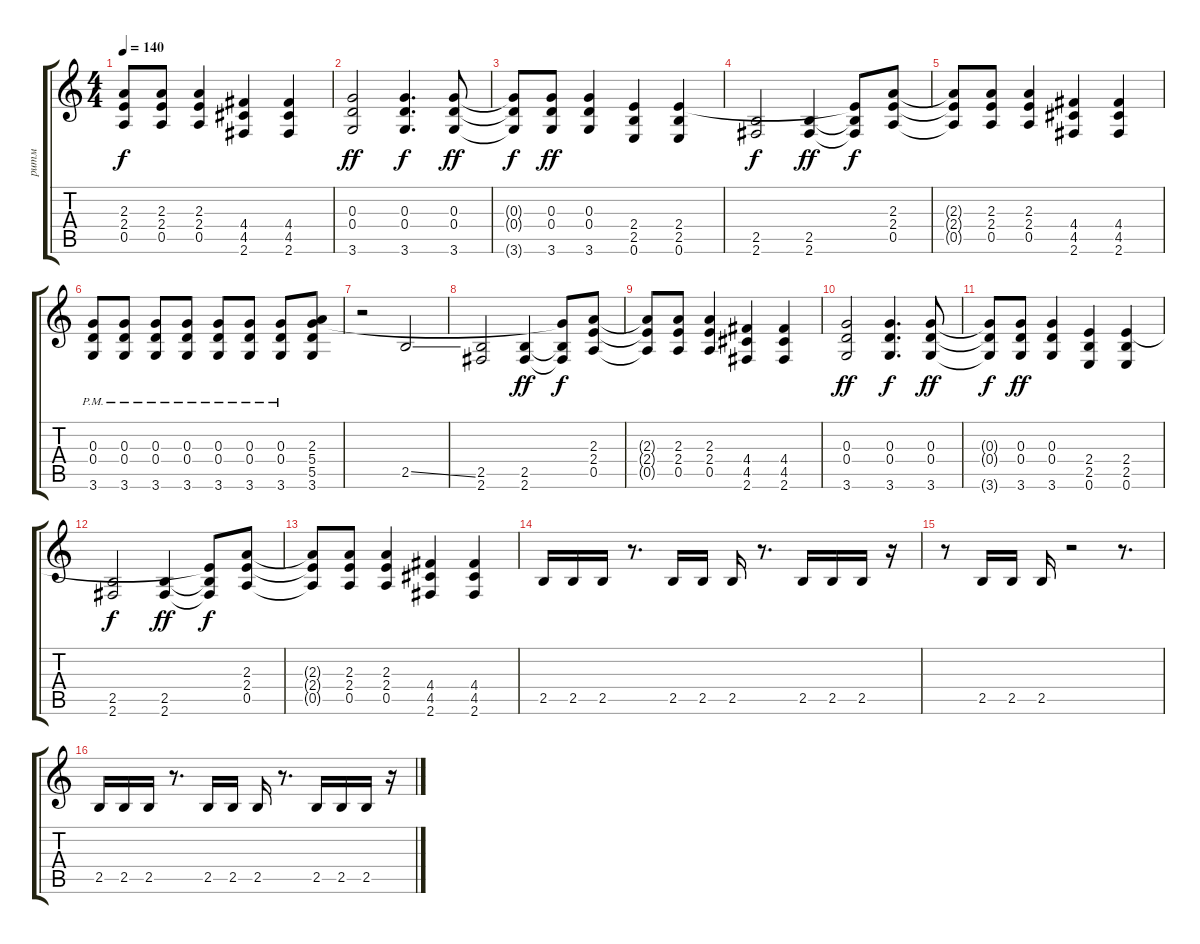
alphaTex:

\track ("ритм" "ритм") {instrument distortionguitar}
\staff {score tabs}
\tuning (E4 B3 G3 D3 A2 E2) {hide}
\ts (4 4)
\tempo 140
\clef g2
\ks c
(2.3{t} 2.4{t} 0.5{t}).8{dy f} (2.3 2.4 0.5).8 (2.3 2.4 0.5).4 (4.4 4.5 2.6).4 (4.4 4.5 2.6).4 |
(0.3 0.4 3.6).2{dy ff} (0.3 0.4 3.6).4{d dy f} (0.3 0.4 3.6).8{dy ff} |
(0.3{t} 0.4{t} 3.6{t}).8{dy f} (0.3 0.4 3.6).8{dy ff} (0.3 0.4 3.6).4 (2.4 2.5 0.6).4 (2.4 2.5 0.6).4 |
(2.5 2.6).2{dy f} (2.5 2.6).4{dy ff} (2.4{t} 2.5{t} 2.6{t}).8{dy f} (2.3 2.4 0.5).8 |
(2.3{t} 2.4{t} 0.5{t}).8 (2.3 2.4 0.5).8 (2.3 2.4 0.5).4 (4.4 4.5 2.6).4 (4.4 4.5 2.6).4 |
(0.3{pm} 0.4{pm} 3.6{pm}).8 (0.3{pm} 0.4{pm} 3.6{pm}).8 (0.3{pm} 0.4{pm} 3.6{pm}).8 (0.3{pm} 0.4{pm} 3.6{pm}).8 (0.3{pm} 0.4{pm} 3.6{pm}).8 (0.3{pm} 0.4{pm} 3.6{pm}).8 (0.3{pm} 0.4{pm} 3.6{pm}).8 (2.3 5.4 5.5 3.6).8 |
r.2 2.5{ss}.2 |
(2.5 2.6).2 (2.5 2.6).4{dy ff} (5.4{t} 2.5{t} 2.6{t}).8{dy f} (2.3 2.4 0.5).8 |
(2.3{t} 2.4{t} 0.5{t}).8 (2.3 2.4 0.5).8 (2.3 2.4 0.5).4 (4.4 4.5 2.6).4 (4.4 4.5 2.6).4 |
(0.3 0.4 3.6).2{dy ff} (0.3 0.4 3.6).4{d dy f} (0.3 0.4 3.6).8{dy ff} |
(0.3{t} 0.4{t} 3.6{t}).8{dy f} (0.3 0.4 3.6).8{dy ff} (0.3 0.4 3.6).4 (2.4 2.5 0.6).4 (2.4 2.5 0.6).4 |
(2.5 2.6).2{dy f} (2.5 2.6).4{dy ff} (2.4{t} 2.5{t} 2.6{t}).8{dy f} (2.3 2.4 0.5).8 |
(2.3{t} 2.4{t} 0.5{t}).8 (2.3 2.4 0.5).8 (2.3 2.4 0.5).4 (4.4 4.5 2.6).4 (4.4 4.5 2.6).4 |
2.5.16 2.5.16 2.5.16 r.8{d} 2.5.16 2.5.16 2.5.16 r.8{d} 2.5.16 2.5.16 2.5.16 r.16 |
r.8 2.5.16 2.5.16 2.5.16 r.2 r.8{d} |
2.5.16 2.5.16 2.5.16 r.8{d} 2.5.16 2.5.16 2.5.16 r.8{d} 2.5.16 2.5.16 2.5.16 r.16
